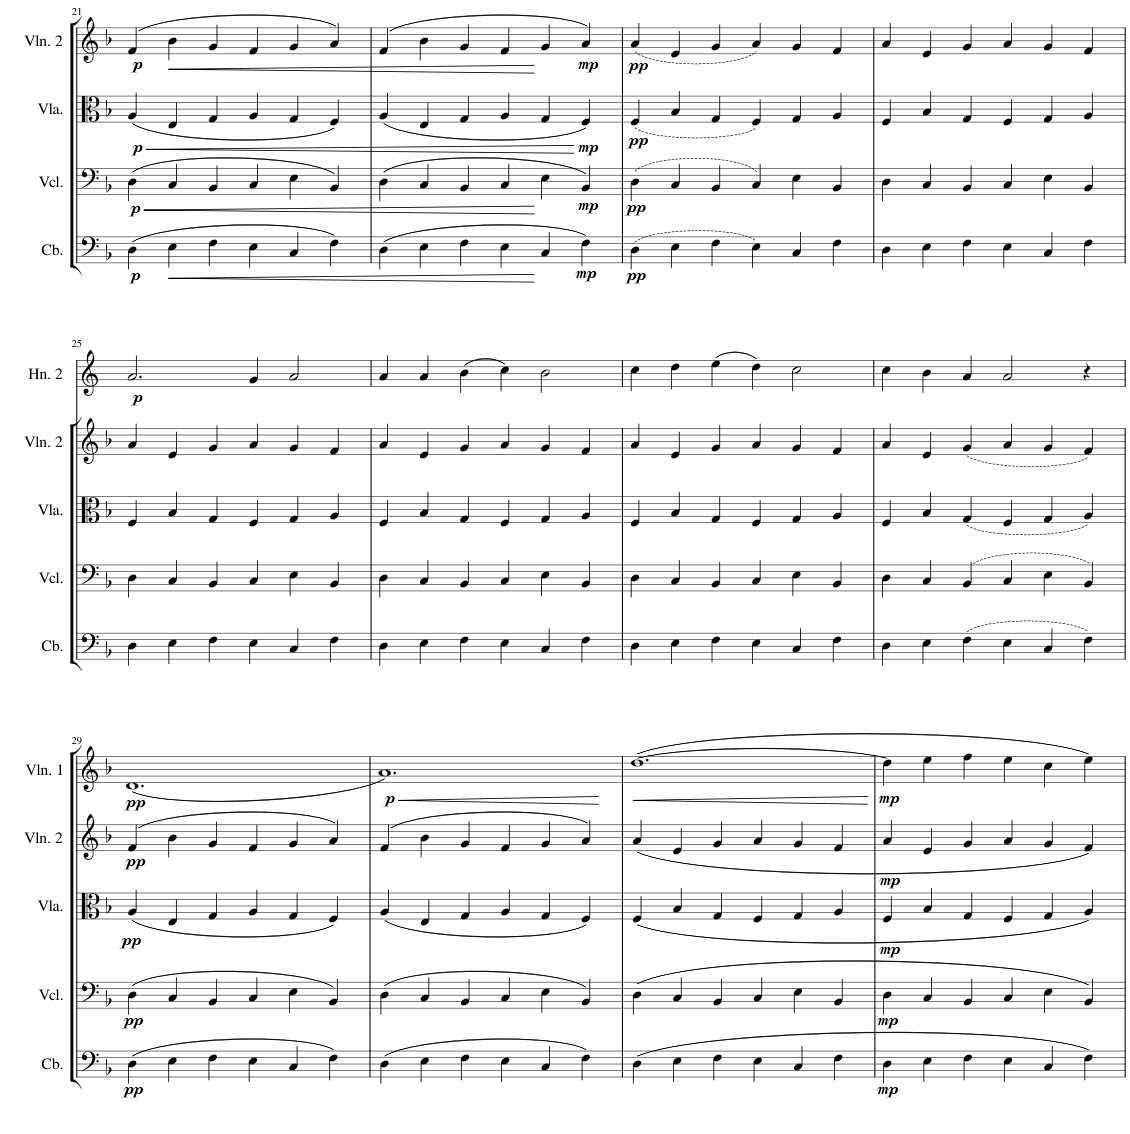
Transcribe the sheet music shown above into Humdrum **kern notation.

**kern	**dynam	**kern	**dynam	**kern	**dynam	**kern	**dynam	**kern	**dynam	**kern	**dynam
*part6	*part6	*part5	*part5	*part4	*part4	*part3	*part3	*part2	*part2	*part1	*part1
*staff6	*staff6	*staff5	*staff5	*staff4	*staff4	*staff3	*staff3	*staff2	*staff2	*staff1	*staff1
*I"Cb.	*	*I"Vcl.	*	*I"Viola	*	*I"Violin 2	*	*I"Violin 1	*	*I"Horn 2	*
*I'Cb.	*	*I'Vcl.	*	*I'Vla.	*	*I'Vln. 2	*	*I'Vln. 1	*	*I'Hn. 2	*
!!LO:PB:g=z
*clefF4	*	*clefF4	*	*clefC3	*	*clefG2	*	*clefG2	*	*clefG2	*
*Trd7c12	*	*	*	*	*	*	*	*	*	*Trd4c7	*
*k[b-]	*	*k[b-]	*	*k[b-]	*	*k[b-]	*	*k[b-]	*	*k[]	*
*M6/4	*	*M6/4	*	*M6/4	*	*M6/4	*	*M6/4	*	*M6/4	*
=21	=21	=21	=21	=21	=21	=21	=21	=21	=21	=21	=21
!	!LO:DY:b	!	!LO:HP:b	!	!LO:HP:b	!	!	!	!	!	!
!	!	!	!LO:DY:n=1:b	!	!LO:DY:n=1:b	!	!LO:DY:b	!	!	!	!
(4D\	p	(4D\	< p	(4A/	< p	(4f/	p	1.r	.	1.r	.
!	!LO:HP:b	!	!	!	!	!	!LO:HP:b	!	!	!	!
4E\	<	4C/	.	4E/	.	4b-\	<	.	.	.	.
4F\	.	4BB-/	.	4G/	.	4g/	.	.	.	.	.
4E\	.	4C/	.	4A/	.	4f/	.	.	.	.	.
4C/	.	4E\	.	4G/	.	4g/	.	.	.	.	.
4F\)	.	4BB-/)	.	4F/)	.	4a/)	.	.	.	.	.
=22	=22	=22	=22	=22	=22	=22	=22	=22	=22	=22	=22
(4D\	.	(4D\	.	(4A/	.	(4f/	.	1.r	.	1.r	.
4E\	.	4C/	.	4E/	.	4b-\	.	.	.	.	.
4F\	.	4BB-/	.	4G/	.	4g/	.	.	.	.	.
4E\	.	4C/	.	4A/	.	4f/	.	.	.	.	.
4C/	[	4E\	[	4G/	.	4g/	[	.	.	.	.
!	!LO:DY:b	!	!LO:DY:b	!	!LO:DY:n=1:b	!	!LO:DY:b	!	!	!	!
4F\)	mp	4BB-/)	mp	4F/)	[ mp	4a/)	mp	.	.	.	.
=23	=23	=23	=23	=23	=23	=23	=23	=23	=23	=23	=23
!	!LO:DY:b	!	!LO:DY:b	!	!LO:DY:b	!	!LO:DY:b	!	!	!	!
(4D\	pp	(4D\	pp	(4F/	pp	(4a/	pp	1.r	.	1.r	.
4E\	.	4C/	.	4B-/	.	4e/	.	.	.	.	.
4F\	.	4BB-/	.	4G/	.	4g/	.	.	.	.	.
4E\)	.	4C/)	.	4F/)	.	4a/)	.	.	.	.	.
4C/	.	4E\	.	4G/	.	4g/	.	.	.	.	.
4F\	.	4BB-/	.	4A/	.	4f/	.	.	.	.	.
=24	=24	=24	=24	=24	=24	=24	=24	=24	=24	=24	=24
4D\	.	4D\	.	4F/	.	4a/	.	1.r	.	1.r	.
4E\	.	4C/	.	4B-/	.	4e/	.	.	.	.	.
4F\	.	4BB-/	.	4G/	.	4g/	.	.	.	.	.
4E\	.	4C/	.	4F/	.	4a/	.	.	.	.	.
4C/	.	4E\	.	4G/	.	4g/	.	.	.	.	.
4F\	.	4BB-/	.	4A/	.	4f/	.	.	.	.	.
!!LO:LB:g=z
=25	=25	=25	=25	=25	=25	=25	=25	=25	=25	=25	=25
!	!	!	!	!	!	!	!	!	!	!	!LO:DY:b
4D\	.	4D\	.	4F/	.	4a/	.	1.r	.	2.a/	p
4E\	.	4C/	.	4B-/	.	4e/	.	.	.	.	.
4F\	.	4BB-/	.	4G/	.	4g/	.	.	.	.	.
4E\	.	4C/	.	4F/	.	4a/	.	.	.	4g/	.
4C/	.	4E\	.	4G/	.	4g/	.	.	.	2a/	.
4F\	.	4BB-/	.	4A/	.	4f/	.	.	.	.	.
=26	=26	=26	=26	=26	=26	=26	=26	=26	=26	=26	=26
4D\	.	4D\	.	4F/	.	4a/	.	1.r	.	4a/	.
4E\	.	4C/	.	4B-/	.	4e/	.	.	.	4a/	.
4F\	.	4BB-/	.	4G/	.	4g/	.	.	.	(4b\	.
4E\	.	4C/	.	4F/	.	4a/	.	.	.	4cc\)	.
4C/	.	4E\	.	4G/	.	4g/	.	.	.	2b\	.
4F\	.	4BB-/	.	4A/	.	4f/	.	.	.	.	.
=27	=27	=27	=27	=27	=27	=27	=27	=27	=27	=27	=27
4D\	.	4D\	.	4F/	.	4a/	.	1.r	.	4cc\	.
4E\	.	4C/	.	4B-/	.	4e/	.	.	.	4dd\	.
4F\	.	4BB-/	.	4G/	.	4g/	.	.	.	(4ee\	.
4E\	.	4C/	.	4F/	.	4a/	.	.	.	4dd\)	.
4C/	.	4E\	.	4G/	.	4g/	.	.	.	2cc\	.
4F\	.	4BB-/	.	4A/	.	4f/	.	.	.	.	.
=28	=28	=28	=28	=28	=28	=28	=28	=28	=28	=28	=28
4D\	.	4D\	.	4F/	.	4a/	.	1.r	.	4cc\	.
4E\	.	4C/	.	4B-/	.	4e/	.	.	.	4b\	.
(4F\	.	(4BB-/	.	(4G/	.	(4g/	.	.	.	4a/	.
4E\	.	4C/	.	4F/	.	4a/	.	.	.	2a/	.
4C/	.	4E\	.	4G/	.	4g/	.	.	.	.	.
4F\)	.	4BB-/)	.	4A/)	.	4f/)	.	.	.	4r	.
!!LO:LB:g=z
=29	=29	=29	=29	=29	=29	=29	=29	=29	=29	=29	=29
!	!LO:DY:b	!	!LO:DY:b	!	!LO:DY:b	!	!LO:DY:b	!	!LO:DY:b	!	!
(4D\	pp	(4D\	pp	(4A/	pp	(4f/	pp	(1.d	pp	1.r	.
4E\	.	4C/	.	4E/	.	4b-\	.	.	.	.	.
4F\	.	4BB-/	.	4G/	.	4g/	.	.	.	.	.
4E\	.	4C/	.	4A/	.	4f/	.	.	.	.	.
4C/	.	4E\	.	4G/	.	4g/	.	.	.	.	.
4F\)	.	4BB-/)	.	4F/)	.	4a/)	.	.	.	.	.
=30	=30	=30	=30	=30	=30	=30	=30	=30	=30	=30	=30
!	!	!	!	!	!	!	!	!	!LO:HP:b	!	!
!	!	!	!	!	!	!	!	!	!LO:DY:n=1:b	!	!
(4D\	.	(4D\	.	(4A/	.	(4f/	.	1.a)	< p	1.r	.
4E\	.	4C/	.	4E/	.	4b-\	.	.	.	.	.
4F\	.	4BB-/	.	4G/	.	4g/	.	.	.	.	.
4E\	.	4C/	.	4A/	.	4f/	.	.	.	.	.
4C/	.	4E\	.	4G/	.	4g/	.	.	.	.	.
4F\)	.	4BB-/)	.	4F/)	.	4a/)	.	.	.	.	.
.	.	.	.	.	.	.	.	.	[	.	.
=31	=31	=31	=31	=31	=31	=31	=31	=31	=31	=31	=31
!	!	!	!	!	!	!	!	!	!LO:HP:b	!	!
(4D\	.	(4D\	.	(4F/	.	(4a/	.	([1.dd	<	1.r	.
4E\	.	4C/	.	4B-/	.	4e/	.	.	.	.	.
4F\	.	4BB-/	.	4G/	.	4g/	.	.	.	.	.
4E\	.	4C/	.	4F/	.	4a/	.	.	.	.	.
4C/	.	4E\	.	4G/	.	4g/	.	.	.	.	.
4F\	.	4BB-/	.	4A/	.	4f/	.	.	.	.	.
.	.	.	.	.	.	.	.	.	[	.	.
=32	=32	=32	=32	=32	=32	=32	=32	=32	=32	=32	=32
!	!LO:DY:b	!	!LO:DY:b	!	!LO:DY:b	!	!LO:DY:b	!	!LO:DY:b	!	!
4D\	mp	4D\	mp	4F/	mp	4a/	mp	4dd\]	mp	1.r	.
4E\	.	4C/	.	4B-/	.	4e/	.	4ee\	.	.	.
4F\	.	4BB-/	.	4G/	.	4g/	.	4ff\	.	.	.
4E\	.	4C/	.	4F/	.	4a/	.	4ee\	.	.	.
4C/	.	4E\	.	4G/	.	4g/	.	4cc\	.	.	.
4F\)	.	4BB-/)	.	4A/)	.	4f/)	.	4ee\)	.	.	.
=	=	=	=	=	=	=	=	=	=	=	=
*-	*-	*-	*-	*-	*-	*-	*-	*-	*-	*-	*-
